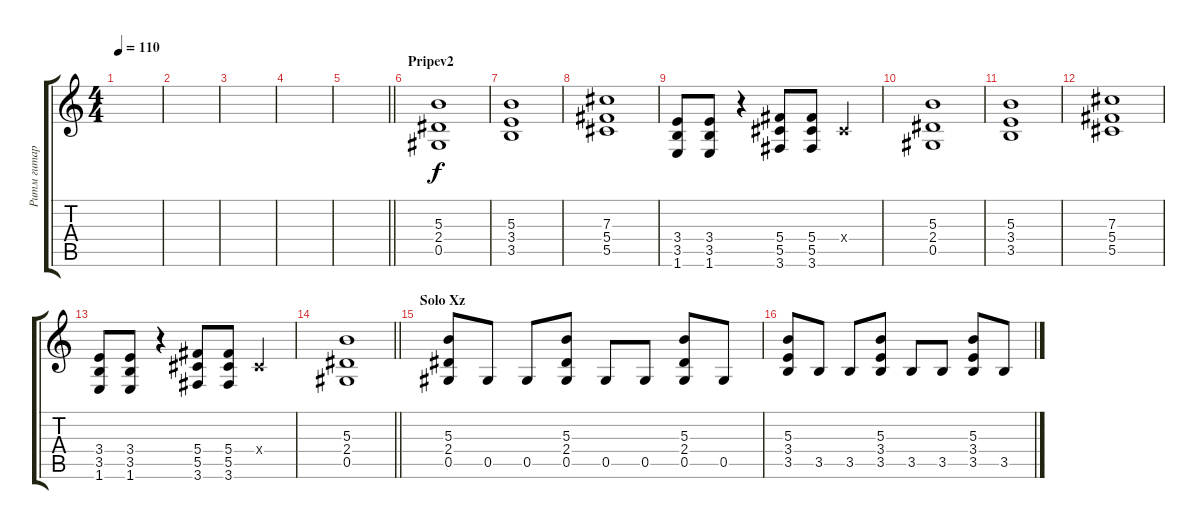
\track ("Ритм гитара Дистр" "Ритм гитар") {instrument distortionguitar}
\staff {score tabs}
\tuning (Eb4 Bb3 Gb3 Db3 Ab2 Eb2) {hide}
\ts (4 4)
\tempo 110
\clef g2
\ks c
|
|
|
|
\barLineRight lightlight
|
\section ("" "Pripev2")
(5.3 2.4 0.5).1 |
(5.3 3.4 3.5).1 |
(7.3 5.4 5.5).1 |
(3.4 3.5 1.6).8 (3.4 3.5 1.6).8 r.4 (5.4 5.5 3.6).8 (5.4 5.5 3.6).8 0.4{x}.4 |
(5.3 2.4 0.5).1 |
(5.3 3.4 3.5).1 |
(7.3 5.4 5.5).1 |
(3.4 3.5 1.6).8 (3.4 3.5 1.6).8 r.4 (5.4 5.5 3.6).8 (5.4 5.5 3.6).8 0.4{x}.4 |
\barLineRight lightlight
(5.3 2.4 0.5).1 |
\section ("" "Solo Xz")
(5.3 2.4 0.5).8 0.5.8 0.5.8 (5.3 2.4 0.5).8 0.5.8 0.5.8 (5.3 2.4 0.5).8 0.5.8 |
(5.3 3.4 3.5).8 3.5.8 3.5.8 (5.3 3.4 3.5).8 3.5.8 3.5.8 (5.3 3.4 3.5).8 3.5.8
